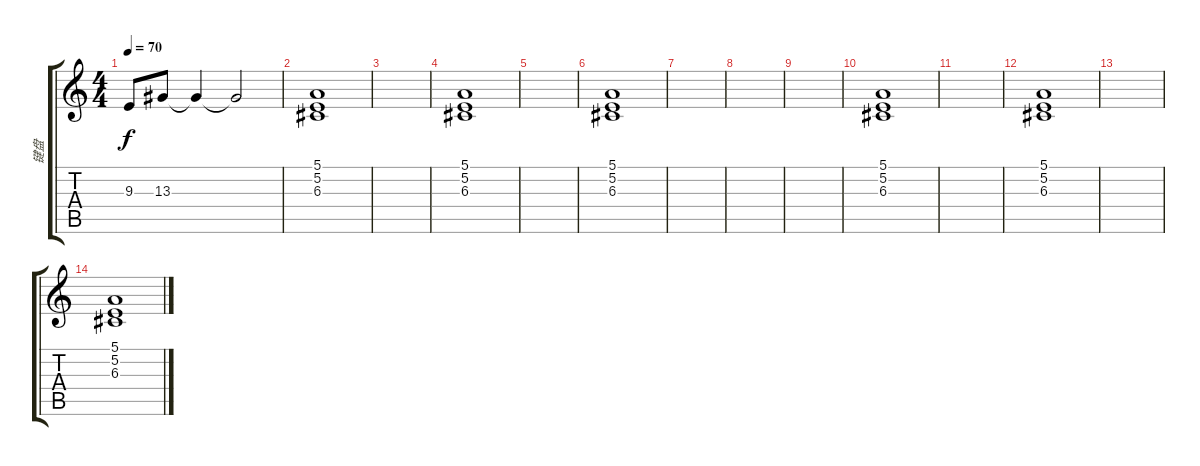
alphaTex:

\track ("键盘" "键盘") {instrument electricgrandpiano}
\staff {score tabs}
\tuning (E4 B3 G3 D3 A2 E2) {hide}
\ts (4 4)
\tempo 70
\clef g2
\ks c
9.3.8{dy f} 13.3.8 13.3{t}.4 13.3{t}.2 |
(5.1 5.2 6.3).1{volume 10} |
|
(5.1 5.2 6.3).1{volume 10} |
|
(5.1 5.2 6.3).1{volume 10} |
|
|
|
(5.1 5.2 6.3).1{volume 10} |
|
(5.1 5.2 6.3).1{volume 10} |
|
(5.1 5.2 6.3).1{volume 10}
